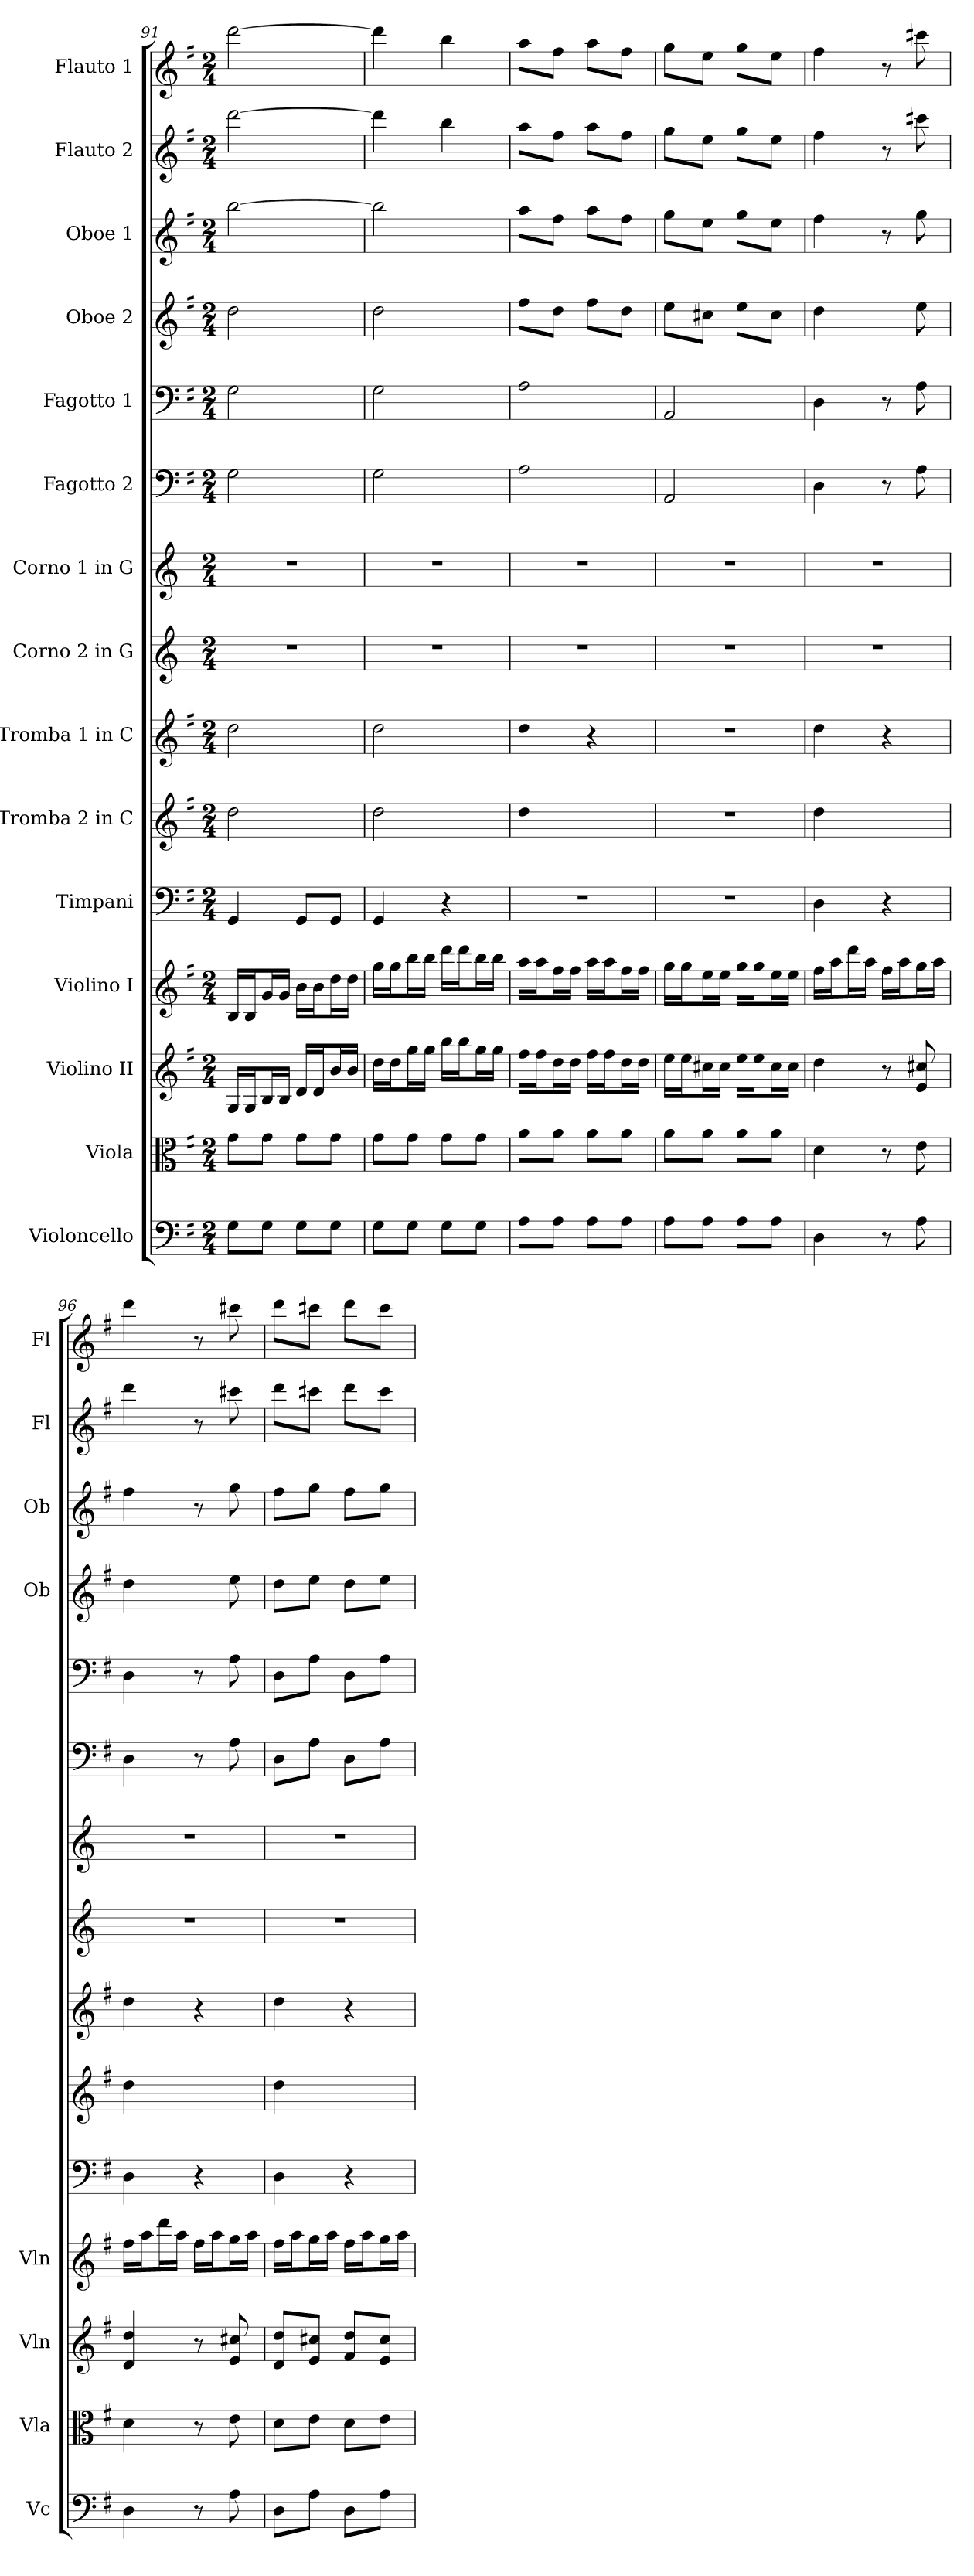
**kern	**kern	**kern	**kern	**kern	**kern	**kern	**kern	**kern	**kern	**kern	**kern	**kern	**kern	**kern
*part15	*part14	*part13	*part12	*part11	*part10	*part9	*part8	*part7	*part6	*part5	*part4	*part3	*part2	*part1
*staff15	*staff14	*staff13	*staff12	*staff11	*staff10	*staff9	*staff8	*staff7	*staff6	*staff5	*staff4	*staff3	*staff2	*staff1
*I"Violoncello	*I"Viola	*I"Violino II	*I"Violino I	*I"Timpani	*I"Tromba 2 in C	*I"Tromba 1 in C	*I"Corno 2 in G	*I"Corno 1 in G	*I"Fagotto 2	*I"Fagotto 1	*I"Oboe 2	*I"Oboe 1	*I"Flauto 2	*I"Flauto 1
*I'Vc	*I'Vla	*I'Vln	*I'Vln	*	*	*	*	*	*	*	*I'Ob	*I'Ob	*I'Fl	*I'Fl
*clefF4	*clefC3	*clefG2	*clefG2	*clefF4	*clefG2	*clefG2	*clefG2	*clefG2	*clefF4	*clefF4	*clefG2	*clefG2	*clefG2	*clefG2
*	*	*	*	*	*ITrd1c2	*ITrd1c2	*ITrd-4c-7	*ITrd-4c-7	*	*	*	*	*	*
*k[f#]	*k[f#]	*k[f#]	*k[f#]	*k[f#]	*k[b-]	*k[b-]	*k[f#]	*k[f#]	*k[f#]	*k[f#]	*k[f#]	*k[f#]	*k[f#]	*k[f#]
*G:	*G:	*G:	*G:	*G:	*F:	*F:	*G:	*G:	*G:	*G:	*G:	*G:	*G:	*G:
*M2/4	*M2/4	*M2/4	*M2/4	*M2/4	*M2/4	*M2/4	*M2/4	*M2/4	*M2/4	*M2/4	*M2/4	*M2/4	*M2/4	*M2/4
=91	=91	=91	=91	=91	=91	=91	=91	=91	=91	=91	=91	=91	=91	=91
8G\L	8g\L	16G/LL	16B/LL	4GG	2cc	2cc	2r	2r	2G	2G	2dd	[2bb	[2ddd	[2ddd
.	.	16G/J	16B/J	.	.	.	.	.	.	.	.	.	.	.
8G\J	8g\J	16B/L	16g/L	.	.	.	.	.	.	.	.	.	.	.
.	.	16B/JJ	16g/JJ	.	.	.	.	.	.	.	.	.	.	.
8G\L	8g\L	16d/LL	16b\LL	8GG/L	.	.	.	.	.	.	.	.	.	.
.	.	16d/J	16b\J	.	.	.	.	.	.	.	.	.	.	.
8G\J	8g\J	16b/L	16dd\L	8GG/J	.	.	.	.	.	.	.	.	.	.
.	.	16b/JJ	16dd\JJ	.	.	.	.	.	.	.	.	.	.	.
=92	=92	=92	=92	=92	=92	=92	=92	=92	=92	=92	=92	=92	=92	=92
8G\L	8g\L	16dd\LL	16gg\LL	4GG	2cc	2cc	2r	2r	2G	2G	2dd	2bb]	4ddd]	4ddd]
.	.	16dd\J	16gg\J	.	.	.	.	.	.	.	.	.	.	.
8G\J	8g\J	16gg\L	16bb\L	.	.	.	.	.	.	.	.	.	.	.
.	.	16gg\JJ	16bb\JJ	.	.	.	.	.	.	.	.	.	.	.
8G\L	8g\L	16bb\LL	16ddd\LL	4r	.	.	.	.	.	.	.	.	4bb	4bb
.	.	16bb\J	16ddd\J	.	.	.	.	.	.	.	.	.	.	.
8G\J	8g\J	16gg\L	16bb\L	.	.	.	.	.	.	.	.	.	.	.
.	.	16gg\JJ	16bb\JJ	.	.	.	.	.	.	.	.	.	.	.
=93	=93	=93	=93	=93	=93	=93	=93	=93	=93	=93	=93	=93	=93	=93
8A\L	8a\L	16ff#\LL	16aa\LL	2r	4cc	4cc	2r	2r	2A	2A	8ff#\L	8aa\L	8aa\L	8aa\L
.	.	16ff#\J	16aa\J	.	.	.	.	.	.	.	.	.	.	.
8A\J	8a\J	16dd\L	16ff#\L	.	.	.	.	.	.	.	8dd\J	8ff#\J	8ff#\J	8ff#\J
.	.	16dd\JJ	16ff#\JJ	.	.	.	.	.	.	.	.	.	.	.
8A\L	8a\L	16ff#\LL	16aa\LL	.	4ryy	4r	.	.	.	.	8ff#\L	8aa\L	8aa\L	8aa\L
.	.	16ff#\J	16aa\J	.	.	.	.	.	.	.	.	.	.	.
8A\J	8a\J	16dd\L	16ff#\L	.	.	.	.	.	.	.	8dd\J	8ff#\J	8ff#\J	8ff#\J
.	.	16dd\JJ	16ff#\JJ	.	.	.	.	.	.	.	.	.	.	.
=94	=94	=94	=94	=94	=94	=94	=94	=94	=94	=94	=94	=94	=94	=94
8A\L	8a\L	16ee\LL	16gg\LL	2r	2r	2r	2r	2r	2AA	2AA	8ee\L	8gg\L	8gg\L	8gg\L
.	.	16ee\J	16gg\J	.	.	.	.	.	.	.	.	.	.	.
8A\J	8a\J	16cc#X\L	16ee\L	.	.	.	.	.	.	.	8cc#X\J	8ee\J	8ee\J	8ee\J
.	.	16cc#\JJ	16ee\JJ	.	.	.	.	.	.	.	.	.	.	.
8A\L	8a\L	16ee\LL	16gg\LL	.	.	.	.	.	.	.	8ee\L	8gg\L	8gg\L	8gg\L
.	.	16ee\J	16gg\J	.	.	.	.	.	.	.	.	.	.	.
8A\J	8a\J	16cc#\L	16ee\L	.	.	.	.	.	.	.	8cc#\J	8ee\J	8ee\J	8ee\J
.	.	16cc#\JJ	16ee\JJ	.	.	.	.	.	.	.	.	.	.	.
=95	=95	=95	=95	=95	=95	=95	=95	=95	=95	=95	=95	=95	=95	=95
4D	4d	4dd	16ff#\LL	4D	4cc	4cc	2r	2r	4D	4D	4dd	4ff#	4ff#	4ff#
.	.	.	16aa\J	.	.	.	.	.	.	.	.	.	.	.
.	.	.	16ddd\L	.	.	.	.	.	.	.	.	.	.	.
.	.	.	16aa\JJ	.	.	.	.	.	.	.	.	.	.	.
8r	8r	8r	16ff#\LL	4r	4ryy	4r	.	.	8r	8r	8ryy	8r	8r	8r
.	.	.	16aa\J	.	.	.	.	.	.	.	.	.	.	.
8A	8e	8e 8cc#X	16gg\L	.	.	.	.	.	8A	8A	8ee	8gg	8ccc#X	8ccc#X
.	.	.	16aa\JJ	.	.	.	.	.	.	.	.	.	.	.
=96	=96	=96	=96	=96	=96	=96	=96	=96	=96	=96	=96	=96	=96	=96
4D	4d	4d 4dd	16ff#\LL	4D	4cc	4cc	2r	2r	4D	4D	4dd	4ff#	4ddd	4ddd
.	.	.	16aa\J	.	.	.	.	.	.	.	.	.	.	.
.	.	.	16ddd\L	.	.	.	.	.	.	.	.	.	.	.
.	.	.	16aa\JJ	.	.	.	.	.	.	.	.	.	.	.
8r	8r	8r	16ff#\LL	4r	4ryy	4r	.	.	8r	8r	8ryy	8r	8r	8r
.	.	.	16aa\J	.	.	.	.	.	.	.	.	.	.	.
8A	8e	8e 8cc#X	16gg\L	.	.	.	.	.	8A	8A	8ee	8gg	8ccc#X	8ccc#X
.	.	.	16aa\JJ	.	.	.	.	.	.	.	.	.	.	.
=97	=97	=97	=97	=97	=97	=97	=97	=97	=97	=97	=97	=97	=97	=97
8D\L	8d\L	8d/ 8dd/L	16ff#\LL	4D	4cc	4cc	2r	2r	8D\L	8D\L	8dd\L	8ff#\L	8ddd\L	8ddd\L
.	.	.	16aa\J	.	.	.	.	.	.	.	.	.	.	.
8A\J	8e\J	8e/ 8cc#X/J	16gg\L	.	.	.	.	.	8A\J	8A\J	8ee\J	8gg\J	8ccc#X\J	8ccc#X\J
.	.	.	16aa\JJ	.	.	.	.	.	.	.	.	.	.	.
8D\L	8d\L	8f#/ 8dd/L	16ff#\LL	4r	4ryy	4r	.	.	8D\L	8D\L	8dd\L	8ff#\L	8ddd\L	8ddd\L
.	.	.	16aa\J	.	.	.	.	.	.	.	.	.	.	.
8A\J	8e\J	8e/ 8cc#/J	16gg\L	.	.	.	.	.	8A\J	8A\J	8ee\J	8gg\J	8ccc#\J	8ccc#\J
.	.	.	16aa\JJ	.	.	.	.	.	.	.	.	.	.	.
=	=	=	=	=	=	=	=	=	=	=	=	=	=	=
*-	*-	*-	*-	*-	*-	*-	*-	*-	*-	*-	*-	*-	*-	*-
